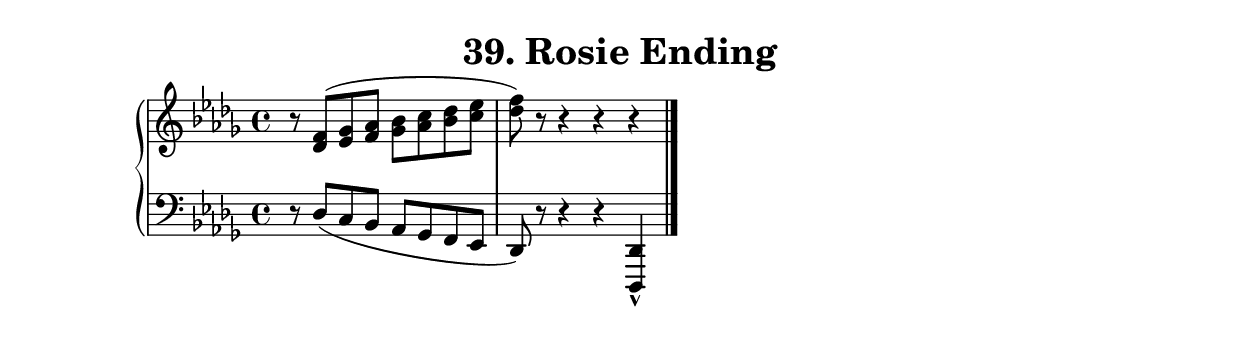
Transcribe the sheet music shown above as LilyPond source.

%{
    Comments
%}
\version "2.12.3"
\include "english.ly"

\paper {
    #(set-default-paper-size "letter" )
    ragged-last-bottom = ##t
}

\header {
    title = "39. Rosie Ending" 
}

upper = \relative c' {
    \clef treble \key df \major
    \time 4/4

    r8 <f df>8( <gf ef> <af f> 
    <bf gf> <c af> <df bf> <ef c> |
    <f df>) r8 r4 r4 r4 \bar "|."
}

lower = \relative c {
    \clef bass \key df \major
    \time 4/4

    r8 df8( c bf af gf f ef | 
    df) r8 r4 r4 <df df,>4-^ \bar "|."
}

\score {
  \new PianoStaff <<
    \new Staff = "upper" \upper
    \new Staff = "lower" \lower
  >>
}

